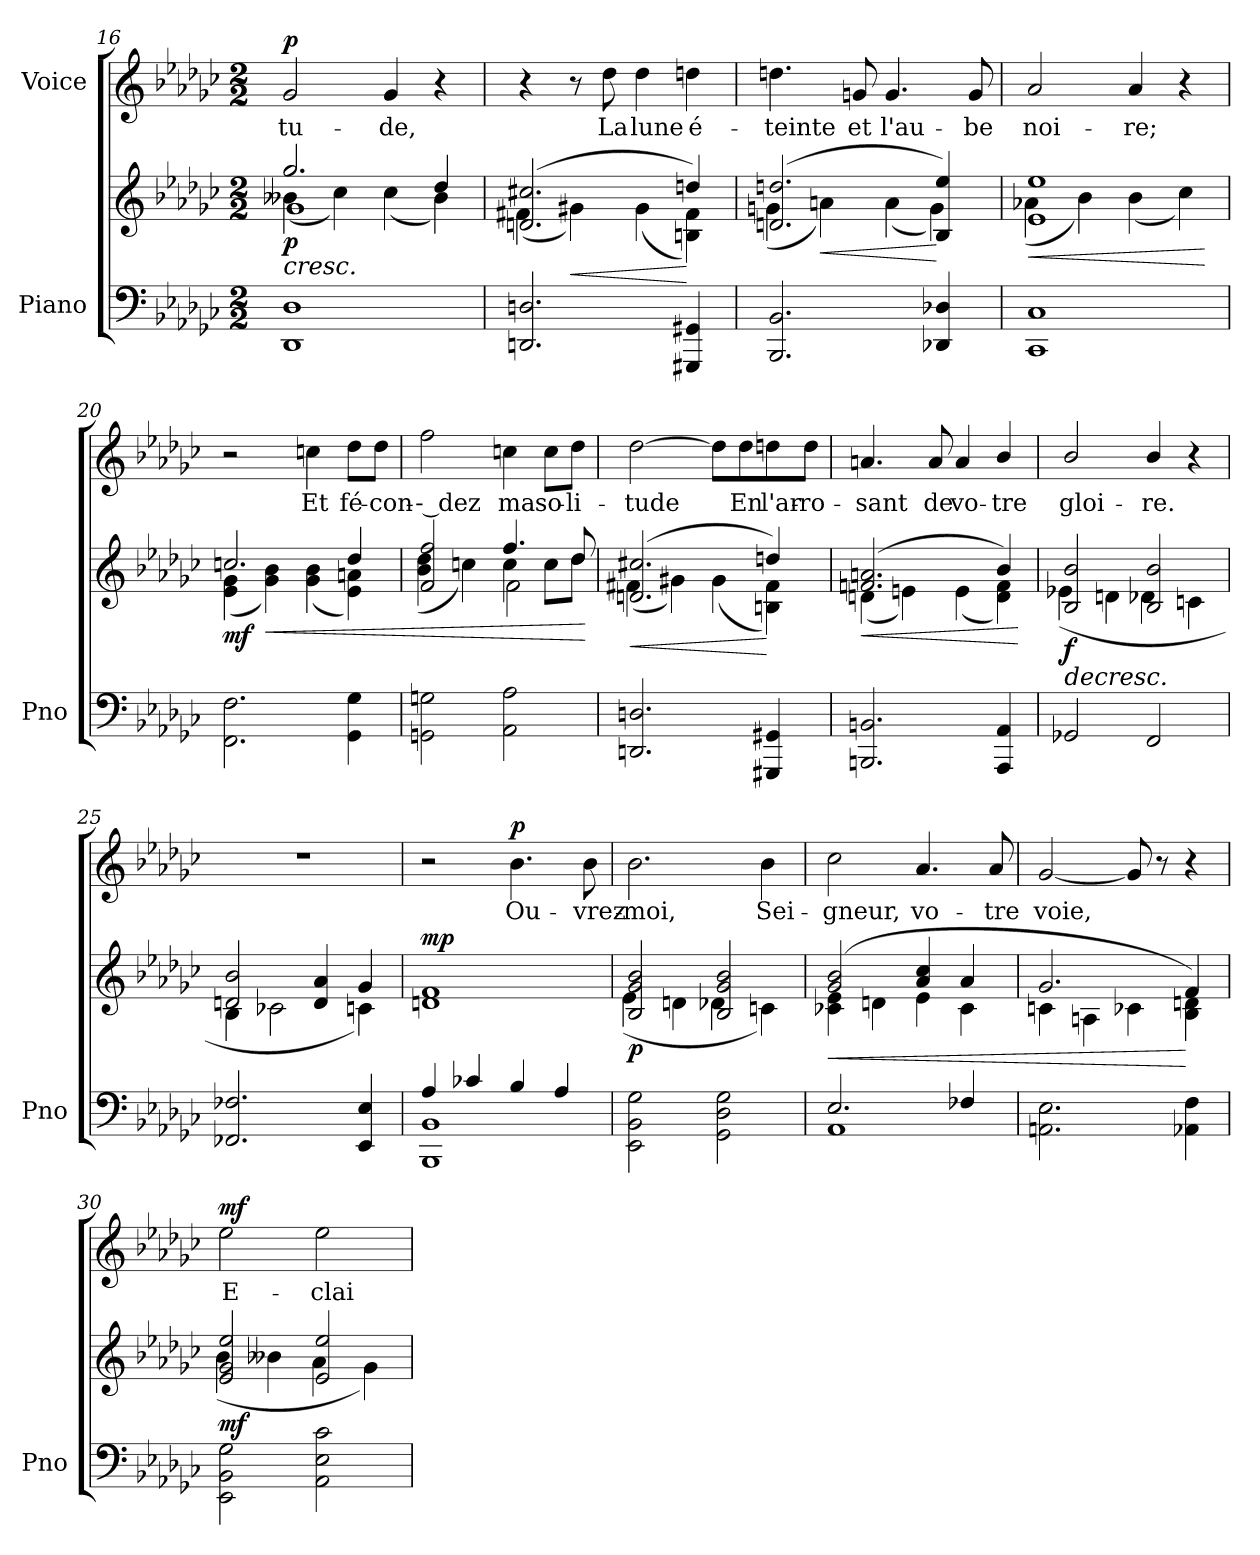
**kern	**kern	**dynam	**kern	**text	**dynam
*part2	*part2	*part2	*part1	*part1	*part1
*staff3	*staff2	*staff2/3	*staff1	*staff1	*staff1
*I"Piano	*	*	*I"Voice	*	*
*I'Pno	*	*	*	*	*
*clefF4	*clefG2	*	*clefG2	*	*
*k[b-e-a-d-g-c-]	*k[b-e-a-d-g-c-]	*	*k[b-e-a-d-g-c-]	*	*
*M2/2	*M2/2	*	*M2/2	*	*
=16	=16	=16	=16	=16	=16
!	!	!LO:HP:b	!	!LO:LY:b	!
*	*^	*	*	*	*
*	*	*^	*	*	*	*
!	!	!	!	!LO:DY:n=1:b	!	!	!LO:DY:a
1DD- 1D-	2.gg-/	(<4b--X\	1g-	< p	2g-/	-tu-	p
.	.	4cc-\)	.	.	.	.	.
!	!	!	!	!	!	!LO:LY:b	!
.	.	(<4cc-\	.	.	4g-/	-de,	.
.	4dd-/	4b--\)	.	.	4r	.	.
*	*	*v	*v	*	*	*	*
!!LO:LB:g=z
=17	=17	=17	=17	=17	=17	=17
2.DDn/ 2.Dn/	(>2.dn/ 2.cc#X/	(<4f#X\	.	4r	.	.
!	!	!	!LO:HP:b	!	!	!
.	.	4g#X\)	<	8r	.	.
!	!	!	!	!	!LO:LY:b	!
.	.	.	.	8dd-\	La	.
!	!	!	!	!	!LO:LY:b	!
.	.	(<4g#\	.	4dd-\	lune	.
!	!	!	!	!	!LO:LY:b	!
4GGG#X/ 4GG#X/	4ddn/)	4Bn\ 4f#\)	[	4ddn\	é-	.
=18	=18	=18	=18	=18	=18	=18
!	!	!	!	!	!LO:LY:b	!
2.BBB-i/ 2.BB-i/	(>2.dn/ 2.ddn/	(<4gn\	.	4.ddn\	-teinte	.
!	!	!	!LO:HP:b	!	!	!
.	.	4an\)	<	.	.	.
!	!	!	!	!	!LO:LY:b	!
.	.	.	.	8gn/	et	.
!	!	!	!	!	!LO:LY:b	!
.	.	(<4a\	.	4.g/	l'au-	.
4DD-X/ 4D-X/	4B-/ 4ee-/)	4g\)	[	.	.	.
!	!	!	!	!	!LO:LY:b	!
.	.	.	.	8g/	-be	.
=19	=19	=19	=19	=19	=19	=19
!	!	!	!LO:HP:b	!	!LO:LY:b	!
1CC- 1C-	1e- 1ee-	(<4a-X\	<	2a-/	noi-	.
.	.	4b-\)	.	.	.	.
!	!	!	!	!	!LO:LY:b	!
.	.	(<4b-\	.	4a-/	-re;	.
.	.	4cc-\)	.	4r	.	.
*	*v	*v	*	*	*	*
.	.	[	.	.	.
=20	=20	=20	=20	=20	=20
*	*^	*	*	*	*
!	!	!	!LO:DY:b	!	!	!
2.FF\ 2.F\	2.ccn/	(<4e-\ 4g-\	mf	2r	.	.
!	!	!	!LO:HP:b	!	!	!
.	.	4g-\ 4b-\)	<	.	.	.
!	!	!	!	!	!LO:LY:b	!
.	.	(<4g-\ 4b-\	.	4ccn\	Et	.
!	!	!	!	!	!LO:LY:b	!
4GG-\ 4G-\	4dd-/	4e-\ 4an\)	.	8dd-\L	fé-	.
!	!	!	!	!	!LO:LY:b	!
.	.	.	.	8dd-\J	-con-	.
!!LO:LB:g=z
=21	=21	=21	=21	=21	=21	=21
*	*	*^	*	*	*	*
!	!	!	!	!	!	!LO:LY:b	!
2GGn\ 2Gn\	2f/ 2ff/	(<4b-\ 4dd-\	2ryy	.	2ff\	-- dez	.
.	.	4ccn\)	.	.	.	.	.
!	!	!	!	!	!	!LO:LY:b	!
2AA-\ 2A-\	4.ff/	4cc\	2f\	.	4ccn\	ma	.
!	!	!	!	!	!	!LO:LY:b	!
.	.	8cc\L	.	.	8cc\L	so-	.
!	!	!	!	!	!	!LO:LY:b	!
.	8dd-/	8dd-\J	.	.	8dd-\J	-li-	.
*	*v	*v	*v	*	*	*	*
.	.	[	.	.	.
=22	=22	=22	=22	=22	=22
!	!	!LO:HP:b	!	!LO:LY:b	!
*	*^	*	*	*	*
2.DDn/ 2.Dn/	(>2.dn/ 2.cc#X/	(<4f#X\	<	[2dd-\	-tude	.
.	.	4g#X\)	.	.	.	.
.	.	(<4g#\	.	8dd-\L]	.	.
!	!	!	!	!	!LO:LY:b	!
.	.	.	.	8dd-\	En	.
!	!	!	!	!	!LO:LY:b	!
4GGG#X/ 4GG#X/	4ddn/)	4Bn\ 4f#\)	[	8ddn\	l'ar-	.
!	!	!	!	!	!LO:LY:b	!
.	.	.	.	8dd\J	-ro-	.
=23	=23	=23	=23	=23	=23	=23
!	!	!	!LO:HP:b	!	!LO:LY:b	!
2.BBBn/ 2.BBn/	(>2.fn/ 2.an/	(<4dn\	<	4.an/	-sant	.
.	.	4en\)	.	.	.	.
!	!	!	!	!	!LO:LY:b	!
.	.	.	.	8a/	de	.
!	!	!	!	!	!LO:LY:b	!
.	.	(<4e\	.	4a/	vo-	.
!	!	!	!	!	!LO:LY:b	!
4AAA-/ 4AA-/	4b-/)	4d\ 4f\)	.	4b-/	-tre	.
*	*v	*v	*	*	*	*
.	.	[	.	.	.
=24	=24	=24	=24	=24	=24
!	!	!LO:HP:b	!	!LO:LY:b	!
*	*^	*	*	*	*
!	!	!	!LO:DY:n=1:b	!	!	!
2GG-X/	2B-/ 2b-/	(<4e-X\	> f	2b-/	gloi-	.
.	.	4dn\	.	.	.	.
!	!	!	!	!	!LO:LY:b	!
2FF/	2B-/ 2b-/	4d-X\	.	4b-/	-re.	.
.	.	4cn\	.	4r	.	.
!!LO:LB:g=z
=25	=25	=25	=25	=25	=25	=25
2.FF-X/ 2.F-X/	2dn/ 2b-/	4B-\	.	1r	.	.
.	.	2c-X\	.	.	.	.
.	4d/ 4a-/	.	.	.	.	.
4EE-/ 4E-/	4g-/	4cn\)	.	.	.	.
*	*v	*v	*	*	*	*
.	.	[	.	.	.
=26	=26	=26	=26	=26	=26
*^	*	*	*	*	*
!	!	!	!LO:DY:a	!	!	!
1BBB- 1BB-	4A-/	1dn 1f	mp	2r	.	.
.	4c-X/	.	.	.	.	.
!	!	!	!	!	!LO:LY:b	!LO:DY:a
.	4B-/	.	.	4.b-\	Ou-	p
.	4A-/	.	.	.	.	.
!	!	!	!	!	!LO:LY:b	!
.	.	.	.	8b-\	-vrez-	.
*v	*v	*	*	*	*	*
=27	=27	=27	=27	=27	=27
*	*^	*	*	*	*
!	!	!	!LO:DY:b	!	!LO:LY:b	!
2EE-\ 2BB-\ 2G-\	2B-/ 2g-/ 2b-/	(<4e-\	p	2.b-\	-moi,	.
.	.	4dn\	.	.	.	.
2GG-\ 2D-\ 2G-\	2B-/ 2g-/ 2b-/	4d-X\	.	.	.	.
!	!	!	!	!	!LO:LY:b	!
.	.	4cn\)	.	4b-\	Sei-	.
=28	=28	=28	=28	=28	=28	=28
*^	*	*	*	*	*	*
!	!	!	!	!LO:HP:b	!	!LO:LY:b	!
1AA-	2.E-/	(>2g-/ 2b-/	4c-X\ 4e-\	<	2cc-\	-gneur,	.
.	.	.	4dn\	.	.	.	.
!	!	!	!	!	!	!LO:LY:b	!
.	.	4a-/ 4cc-/	4e-\	]	4.a-/	vo-	.
.	4F-X/	4a-/	4c-\	.	.	.	.
!	!	!	!	!	!	!LO:LY:b	!
.	.	.	.	.	8a-/	-tre	.
*v	*v	*	*	*	*	*	*
!!LO:PB:g=z
=29	=29	=29	=29	=29	=29	=29
!	!	!	!	!	!LO:LY:b	!
2.AAn\ 2.E-\	2.g-/	4cn\	.	[2g-/	voie,	.
.	.	4An\	.	.	.	.
.	.	4c-X\	.	8g-/]	.	.
.	.	.	.	8r	.	.
4AA-X\ 4F\	4f/)	4B-\ 4dn\	[	4r	.	.
=30	=30	=30	=30	=30	=30	=30
!	!	!	!LO:DY:b	!	!LO:LY:b	!LO:DY:a
2EE-\ 2BB-\ 2G-\	2e-/ 2g-/ 2ee-/	(<4b-\	mf	2ee-\	E-	mf
.	.	4b--X\	.	.	.	.
!	!	!	!	!	!LO:LY:b	!
2AA-\ 2E-\ 2c-\	2e-/ 2ee-/	4a-\	.	2ee-\	-clai-	.
.	.	4g-\)	.	.	.	.
*	*v	*v	*	*	*	*
=	=	=	=	=	=
*-	*-	*-	*-	*-	*-
